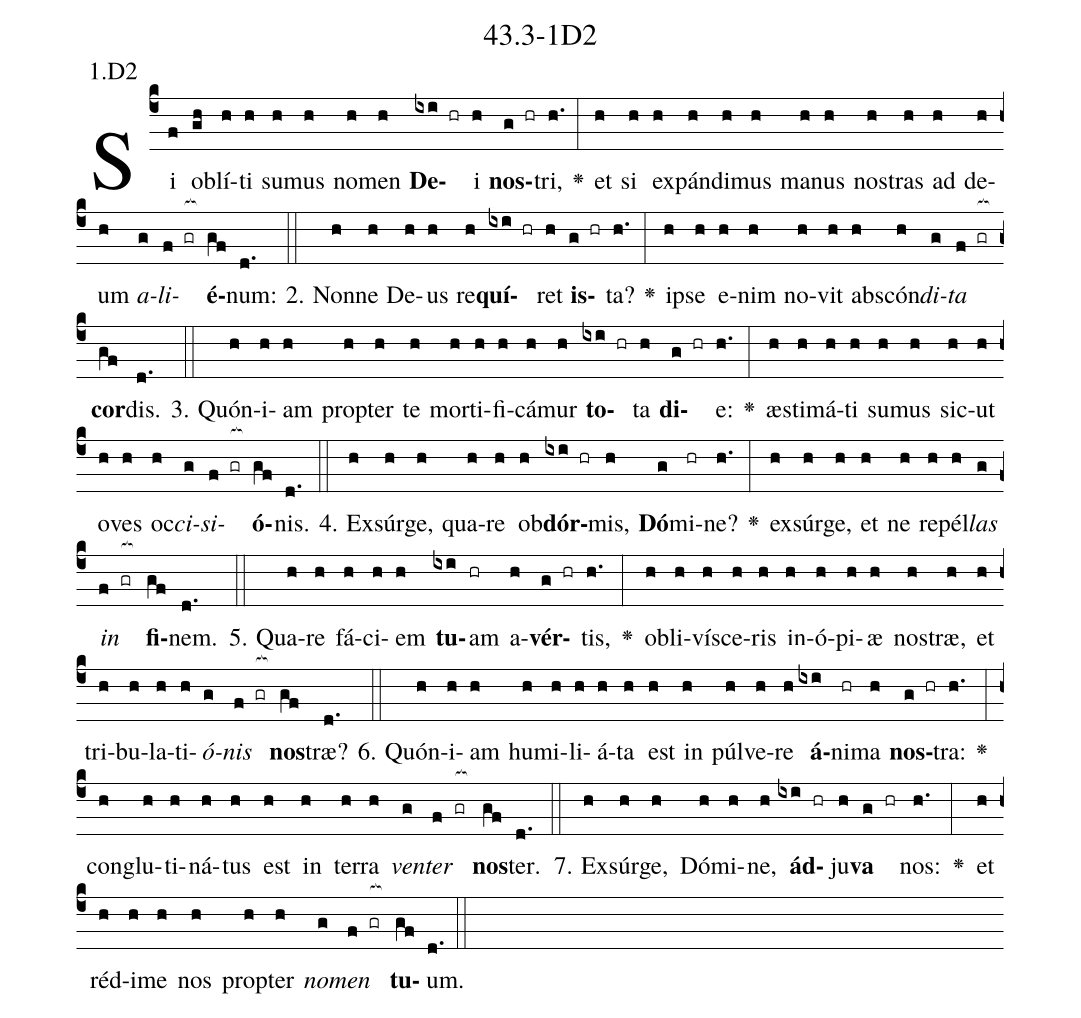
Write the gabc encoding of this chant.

name: 43.3-1D2;
annotation: 1.D2;
%%
(c4)Si(f) ob(gh)lí(h)ti(h) su(h)mus(h) no(h)men(h) <b>De</b>(ixi hr)i(h) <b>nos</b>(g hr)tri,(h.) <v>\greheightstar</v>(:) et(h) si(h) ex(h)pán(h)di(h)mus(h) ma(h)nus(h) nos(h)tras(h) ad(h) de(h)um(h) <i>a</i>(g)<i>li</i>(f gr[ocb:1{])<b>é</b>(gf[ocb:0}])num:(d.) (::)
2. Non(h)ne(h) De(h)us(h) re(h)<b>quí</b>(ixi hr)ret(h) <b>is</b>(g hr)ta?(h.) <v>\greheightstar</v>(:) ip(h)se(h) e(h)nim(h) no(h)vit(h) abs(h)cón(h)<i>di</i>(g)<i>ta</i>(f gr[ocb:1{]) <b>cor</b>(gf[ocb:0}])dis.(d.) (::)
3. Quón(h)i(h)am(h) prop(h)ter(h) te(h) mor(h)ti(h)fi(h)cá(h)mur(h) <b>to</b>(ixi hr)ta(h) <b>di</b>(g hr)e:(h.) <v>\greheightstar</v>(:) æs(h)ti(h)má(h)ti(h) su(h)mus(h) sic(h)ut(h) o(h)ves(h) oc(h)<i>ci</i>(g)<i>si</i>(f gr[ocb:1{])<b>ó</b>(gf[ocb:0}])nis.(d.) (::)
4. Ex(h)súr(h)ge,(h) qua(h)re(h) ob(h)<b>dór</b>(ixi hr)mis,(h) <b>Dó</b>(g)mi(hr)ne?(h.) <v>\greheightstar</v>(:) ex(h)súr(h)ge,(h) et(h) ne(h) re(h)pél(h)<i>las</i>(g) <i>in</i>(f gr[ocb:1{]) <b>fi</b>(gf[ocb:0}])nem.(d.) (::)
5. Qua(h)re(h) fá(h)ci(h)em(h) <b>tu</b>(ixi)am(hr) a(h)<b>vér</b>(g hr)tis,(h.) <v>\greheightstar</v>(:) ob(h)li(h)ví(h)sce(h)ris(h) in(h)ó(h)pi(h)æ(h) nos(h)træ,(h) et(h) tri(h)bu(h)la(h)ti(h)<i>ó</i>(g)<i>nis</i>(f gr[ocb:1{]) <b>nos</b>(gf[ocb:0}])træ?(d.) (::)
6. Quón(h)i(h)am(h) hu(h)mi(h)li(h)á(h)ta(h) est(h) in(h) púl(h)ve(h)re(h) <b>á</b>(ixi)ni(hr)ma(h) <b>nos</b>(g hr)tra:(h.) <v>\greheightstar</v>(:) con(h)glu(h)ti(h)ná(h)tus(h) est(h) in(h) ter(h)ra(h) <i>ven</i>(g)<i>ter</i>(f gr[ocb:1{]) <b>nos</b>(gf[ocb:0}])ter.(d.) (::)
7. Ex(h)súr(h)ge,(h) Dó(h)mi(h)ne,(h) <b>ád</b>(ixi hr)ju(h)<b>va</b>(g hr) nos:(h.) <v>\greheightstar</v>(:) et(h) réd(h)i(h)me(h) nos(h) prop(h)ter(h) <i>no</i>(g)<i>men</i>(f gr[ocb:1{]) <b>tu</b>(gf[ocb:0}])um.(d.) (::)
